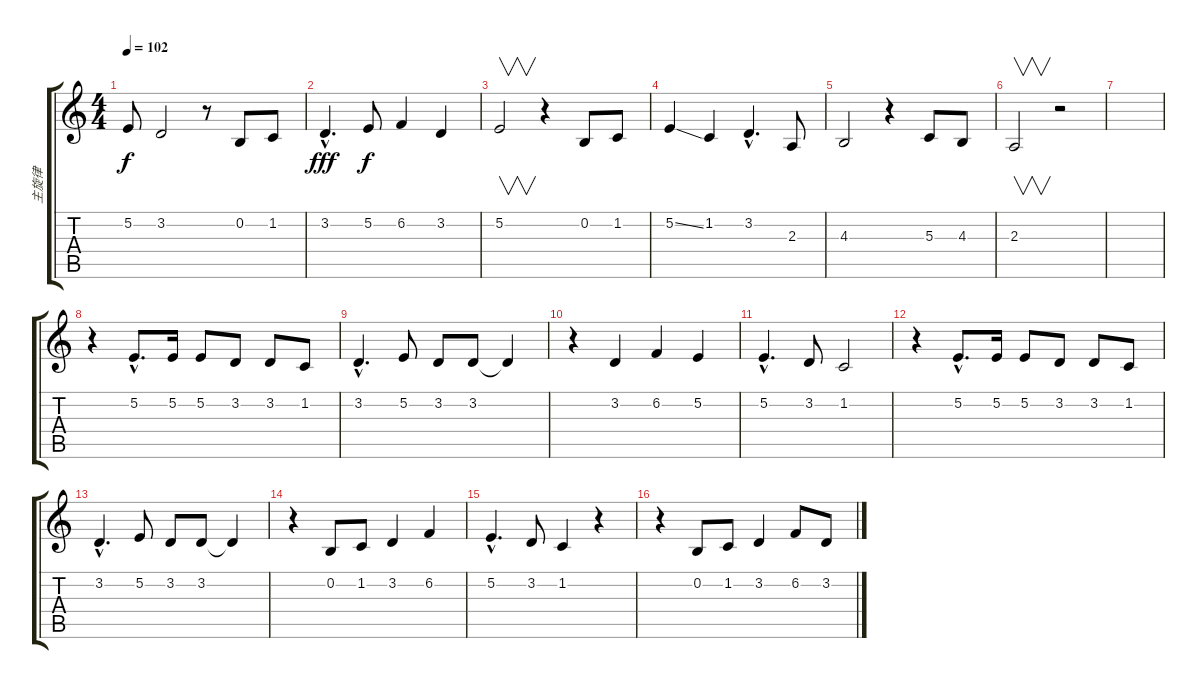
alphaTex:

\track ("主旋律" "主旋律") {instrument panflute}
\staff {score tabs}
\tuning (E4 B3 G3 D3 A2 E2) {hide}
\ts (4 4)
\tempo 102
\clef g2
\ks c
5.2.8{dy f} 3.2.2 r.8 0.2.8 1.2.8 |
3.2{hac}.4{d dy fff} 5.2.8{dy f} 6.2.4 3.2.4 |
5.2.2{v} r.4 0.2.8 1.2.8 |
5.2{ss}.4 1.2.4 3.2{hac}.4{d} 2.3.8 |
4.3.2 r.4 5.3.8 4.3.8 |
2.3.2{v} r.2 |
|
r.4 5.2{hac}.8{d} 5.2.16 5.2.8 3.2.8 3.2.8 1.2.8 |
3.2{hac}.4{d} 5.2.8 3.2.8 3.2.8 3.2{t}.4 |
r.4 3.2.4 6.2.4 5.2.4 |
5.2{hac}.4{d} 3.2.8 1.2.2 |
r.4 5.2{hac}.8{d} 5.2.16 5.2.8 3.2.8 3.2.8 1.2.8 |
3.2{hac}.4{d} 5.2.8 3.2.8 3.2.8 3.2{t}.4 |
r.4 0.2.8 1.2.8 3.2.4 6.2.4 |
5.2{hac}.4{d} 3.2.8 1.2.4 r.4 |
r.4 0.2.8 1.2.8 3.2.4 6.2.8 3.2.8
